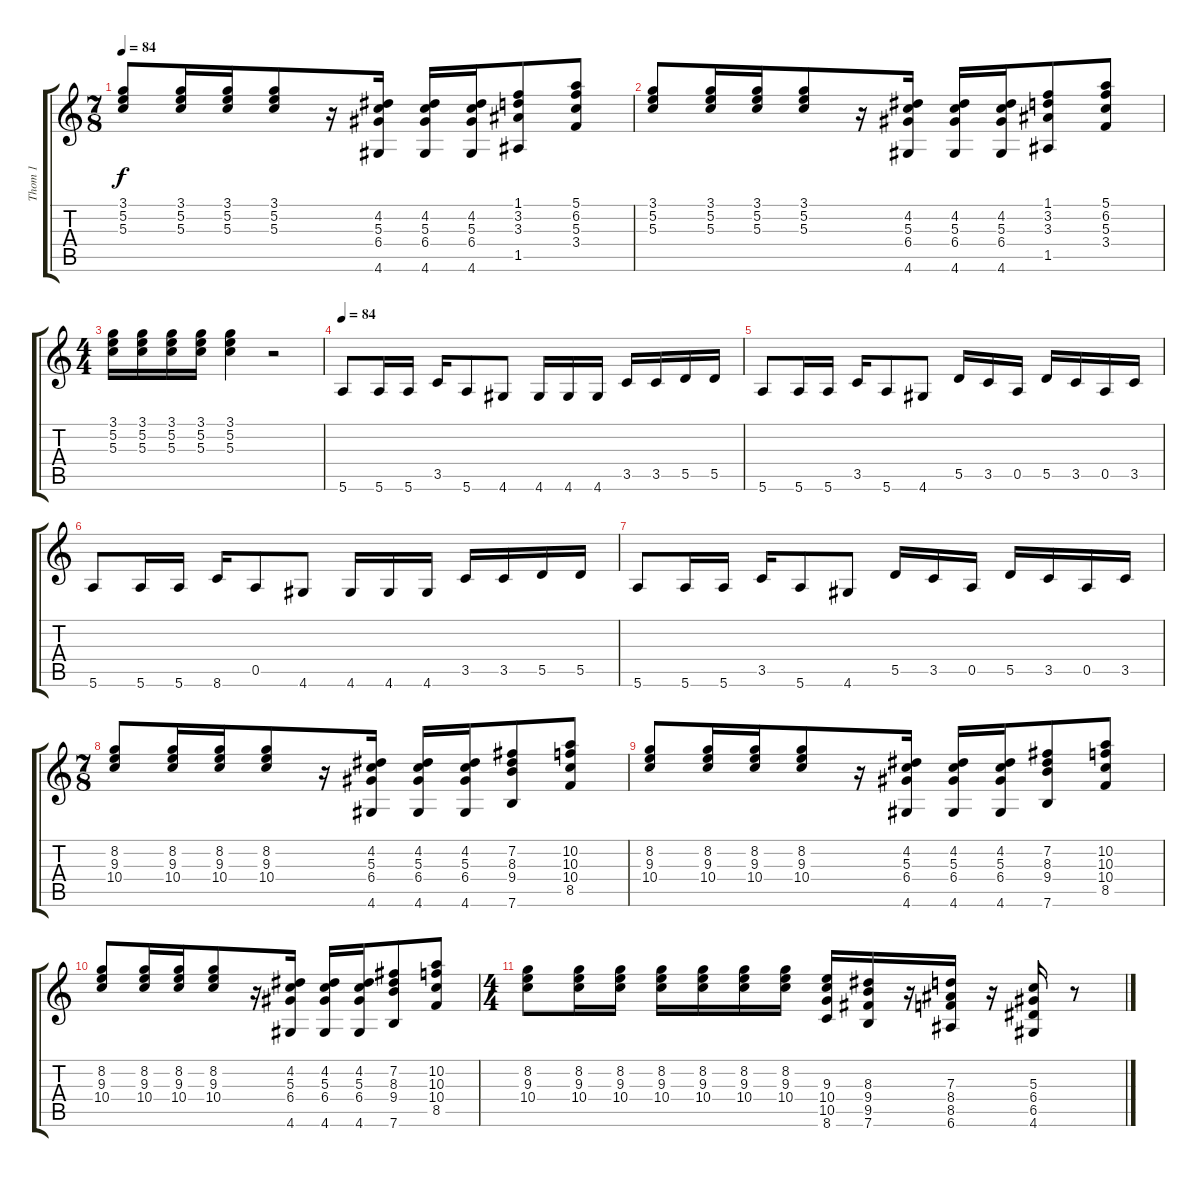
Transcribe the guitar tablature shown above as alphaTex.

\track ("Thom 1" "Thom 1") {instrument acousticguitarnylon}
\staff {score tabs}
\tuning (E4 B3 G3 D3 A2 E2) {hide}
\ts (7 8)
\tempo 84
\clef g2
\ks c
(3.1 5.2 5.3).8{dy f} (3.1 5.2 5.3).16 (3.1 5.2 5.3).16 (3.1 5.2 5.3).8 r.16 (4.2 5.3 6.4 4.6).16 (4.2 5.3 6.4 4.6).16 (4.2 5.3 6.4 4.6).16 (1.1 3.2 3.3 1.5).8 (5.1 6.2 5.3 3.4).8 |
(3.1 5.2 5.3).8 (3.1 5.2 5.3).16 (3.1 5.2 5.3).16 (3.1 5.2 5.3).8 r.16 (4.2 5.3 6.4 4.6).16 (4.2 5.3 6.4 4.6).16 (4.2 5.3 6.4 4.6).16 (1.1 3.2 3.3 1.5).8 (5.1 6.2 5.3 3.4).8 |
\ts (4 4)
(3.1 5.2 5.3).16 (3.1 5.2 5.3).16 (3.1 5.2 5.3).16 (3.1 5.2 5.3).16 (3.1 5.2 5.3).4 r.2 |
\tempo 84
5.6.8 5.6.16 5.6.16 3.5.16 5.6.8 4.6.8 4.6.16 4.6.16 4.6.16 3.5.16 3.5.16 5.5.16 5.5.16 |
5.6.8 5.6.16 5.6.16 3.5.16 5.6.8 4.6.8 5.5.16 3.5.16 0.5.16 5.5.16 3.5.16 0.5.16 3.5.16 |
5.6.8 5.6.16 5.6.16 8.6.16 0.5.8 4.6.8 4.6.16 4.6.16 4.6.16 3.5.16 3.5.16 5.5.16 5.5.16 |
5.6.8 5.6.16 5.6.16 3.5.16 5.6.8 4.6.8 5.5.16 3.5.16 0.5.16 5.5.16 3.5.16 0.5.16 3.5.16 |
\ts (7 8)
(8.2 9.3 10.4).8 (8.2 9.3 10.4).16 (8.2 9.3 10.4).16 (8.2 9.3 10.4).8 r.16 (4.2 5.3 6.4 4.6).16 (4.2 5.3 6.4 4.6).16 (4.2 5.3 6.4 4.6).16 (7.2 8.3 9.4 7.6).8 (10.2 10.3 10.4 8.5).8 |
(8.2 9.3 10.4).8 (8.2 9.3 10.4).16 (8.2 9.3 10.4).16 (8.2 9.3 10.4).8 r.16 (4.2 5.3 6.4 4.6).16 (4.2 5.3 6.4 4.6).16 (4.2 5.3 6.4 4.6).16 (7.2 8.3 9.4 7.6).8 (10.2 10.3 10.4 8.5).8 |
(8.2 9.3 10.4).8 (8.2 9.3 10.4).16 (8.2 9.3 10.4).16 (8.2 9.3 10.4).8 r.16 (4.2 5.3 6.4 4.6).16 (4.2 5.3 6.4 4.6).16 (4.2 5.3 6.4 4.6).16 (7.2 8.3 9.4 7.6).8 (10.2 10.3 10.4 8.5).8 |
\ts (4 4)
(8.2 9.3 10.4).8 (8.2 9.3 10.4).16 (8.2 9.3 10.4).16 (8.2 9.3 10.4).16 (8.2 9.3 10.4).16 (8.2 9.3 10.4).16 (8.2 9.3 10.4).16 (9.3 10.4 10.5 8.6).16 (8.3 9.4 9.5 7.6).16 r.16 (7.3 8.4 8.5 6.6).16 r.16 (5.3 6.4 6.5 4.6).16 r.8
